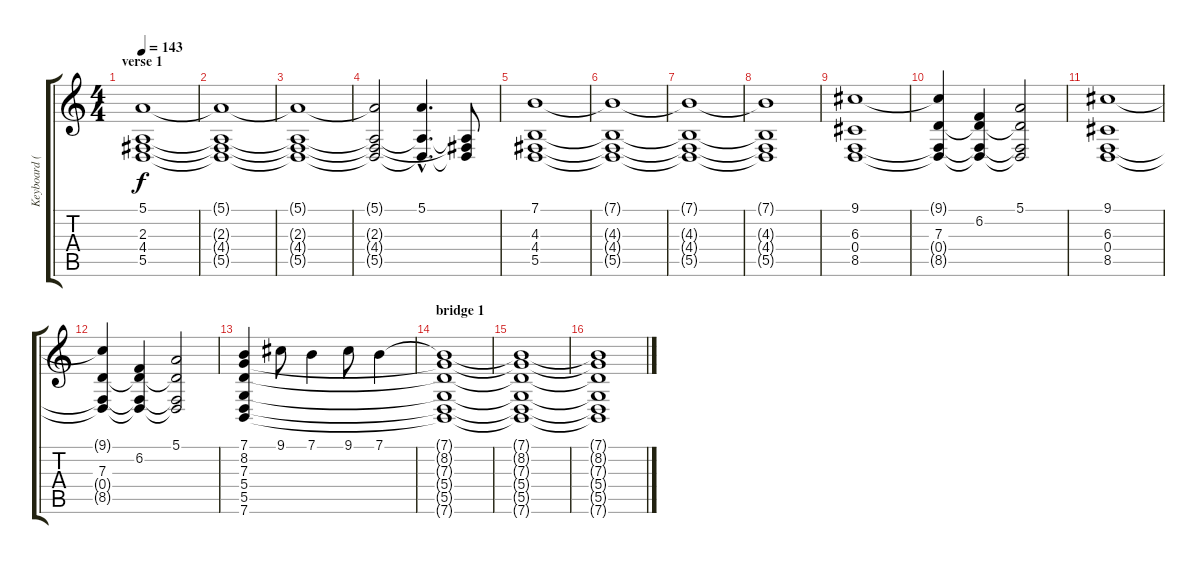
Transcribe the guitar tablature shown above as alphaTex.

\track ("Keyboard (Wright)" "Keyboard (") {instrument drawbarorgan}
\staff {score tabs}
\tuning (E4 B3 G3 D3 A2 E2) {hide}
\ts (4 4)
\section ("" "verse 1")
\tempo 143
\clef g2
\ks c
(5.1 2.3 4.4 5.5).1{dy f} |
(5.1{t} 2.3{t} 4.4{t} 5.5{t}).1 |
(5.1{t} 2.3{t} 4.4{t} 5.5{t}).1 |
(5.1{t} 2.3{t} 4.4{t} 5.5{t}).2 (5.1{hac} 2.3{hac t} 5.5{hac t}).4{d} (2.3{t} 4.4{t} 5.5{t}).8 |
(7.1 4.3 4.4 5.5).1 |
(7.1{t} 4.3{t} 4.4{t} 5.5{t}).1 |
(7.1{t} 4.3{t} 4.4{t} 5.5{t}).1 |
(7.1{t} 4.3{t} 4.4{t} 5.5{t}).1 |
(9.1 6.3 0.4 8.5).1 |
(9.1{t} 7.3 0.4{t} 8.5{t}).4 (6.2 7.3{t} 0.4{t} 8.5{t}).4 (5.1 7.3{t} 0.4{t} 8.5{t}).2 |
(9.1 6.3 0.4 8.5).1 |
(9.1{t} 7.3 0.4{t} 8.5{t}).4 (6.2 7.3{t} 0.4{t} 8.5{t}).4 (5.1 7.3{t} 0.4{t} 8.5{t}).2 |
(7.1 8.2 7.3 5.4 5.5 7.6).4 9.1.8 7.1.4 9.1.8 7.1.4 |
\section ("" "bridge 1")
(7.1{t} 8.2{t} 7.3{t} 5.4{t} 5.5{t} 7.6{t}).1 |
(7.1{t} 8.2{t} 7.3{t} 5.4{t} 5.5{t} 7.6{t}).1 |
(7.1{t} 8.2{t} 7.3{t} 5.4{t} 5.5{t} 7.6{t}).1
